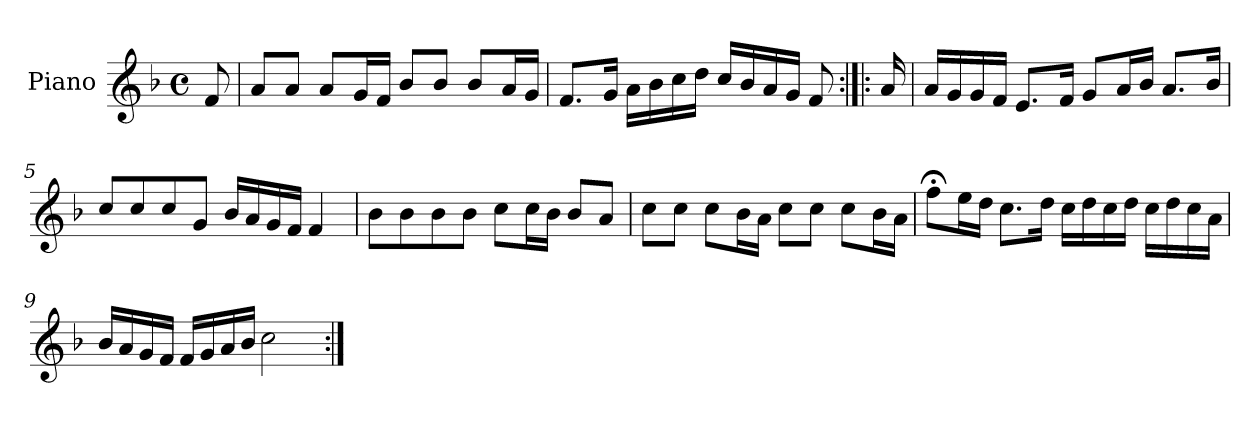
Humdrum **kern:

**kern
*part1
*staff1
*I"Piano
*I'Pno.
*clefG2
*k[b-]
*M4/4
*met(c)
=
8f/
=1
8a/L
8a/J
8a/L
16g/L
16f/JJ
8b-/L
8b-/J
8b-/L
16a/L
16g/JJ
=2
8.f/L
16g/Jk
16a\LL
16b-\
16cc\
16dd\JJ
16cc/LL
16b-/
16a/
16g/JJ
8f/
=3:|!|:
16a/
=4
16a/LL
16g/
16g/
16f/JJ
8.e/L
16f/Jk
8g/L
16a/L
16b-/JJ
8.a/L
16b-/Jk
!!LO:LB:g=z
=5
8cc/L
8cc/
8cc/
8g/J
16b-/LL
16a/
16g/
16f/JJ
4f/
=6
8b-\L
8b-\
8b-\
8b-\J
8cc\L
16cc\L
16b-\JJ
8b-/L
8a/J
=7
8cc\L
8cc\J
8cc\L
16b-\L
16a\JJ
8cc\L
8cc\J
8cc\L
16b-\L
16a\JJ
=8
8ff;<\L
16ee\L
16dd\JJ
8.cc\L
16dd\Jk
16cc\LL
16dd\
16cc\
16dd\JJ
16cc\LL
16dd\
16cc\
16a\JJ
!!LO:LB:g=z
=9
16b-/LL
16a/
16g/
16f/JJ
16f/LL
16g/
16a/
16b-/JJ
2cc\
=:|!
*-
